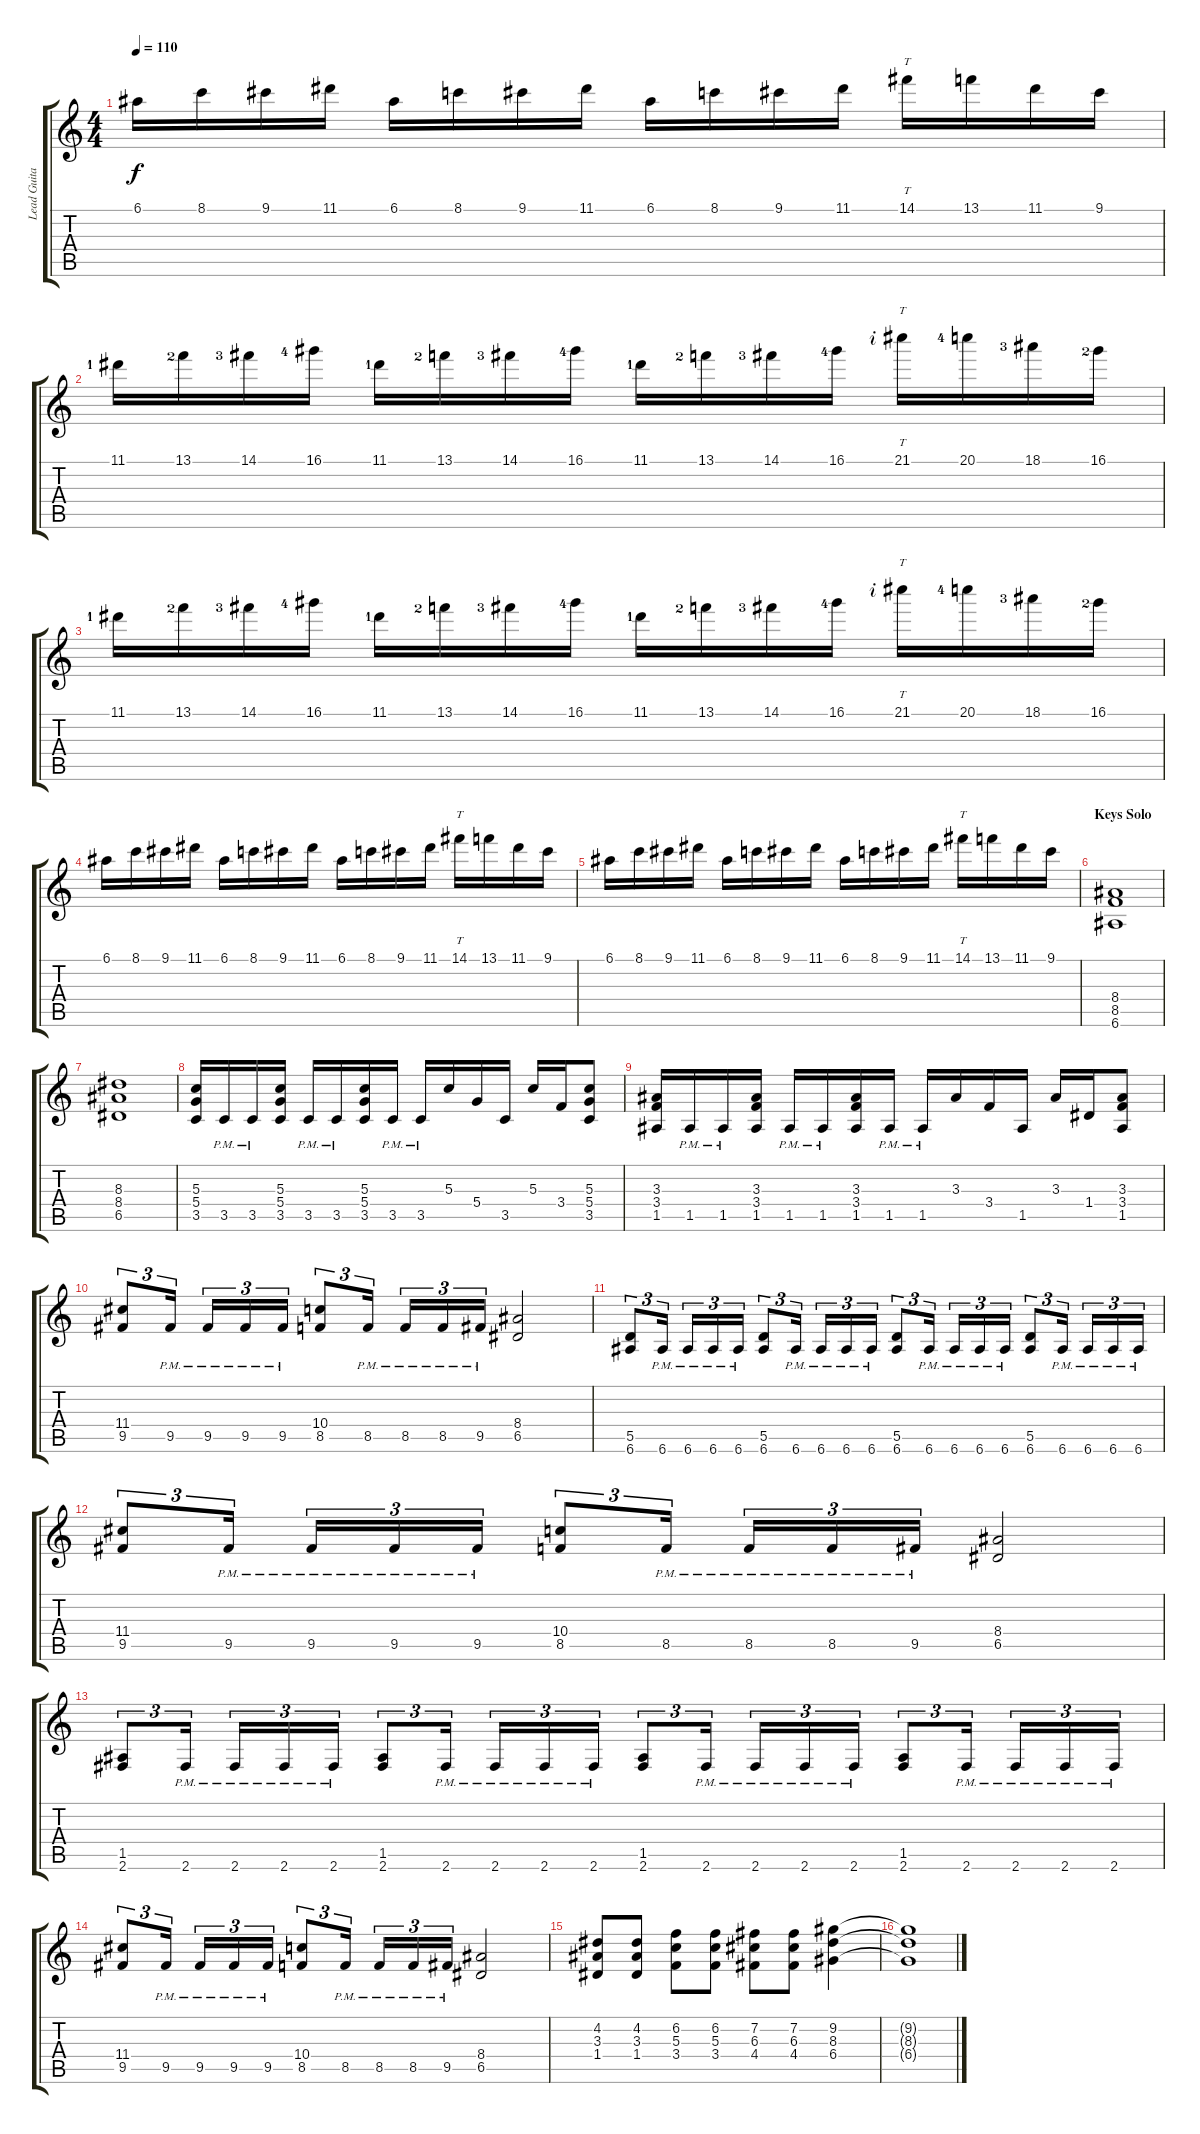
\track ("Lead Guitar" "Lead Guita") {instrument distortionguitar}
\staff {score tabs}
\tuning (E4 B3 G3 D3 A2 E2) {hide}
\ts (4 4)
\tempo 110
\clef g2
\ks c
6.1.16{dy f} 8.1.16 9.1.16 11.1.16 6.1.16 8.1.16 9.1.16 11.1.16 6.1.16 8.1.16 9.1.16 11.1.16 14.1.16{tt} 13.1.16 11.1.16 9.1.16 |
11.1{lf 2}.16 13.1{lf 3}.16 14.1{lf 4}.16 16.1{lf 5}.16 11.1{lf 2}.16 13.1{lf 3}.16 14.1{lf 4}.16 16.1{lf 5}.16 11.1{lf 2}.16 13.1{lf 3}.16 14.1{lf 4}.16 16.1{lf 5}.16 21.1{rf 2}.16{tt} 20.1{lf 5}.16 18.1{lf 4}.16 16.1{lf 3}.16 |
11.1{lf 2}.16 13.1{lf 3}.16 14.1{lf 4}.16 16.1{lf 5}.16 11.1{lf 2}.16 13.1{lf 3}.16 14.1{lf 4}.16 16.1{lf 5}.16 11.1{lf 2}.16 13.1{lf 3}.16 14.1{lf 4}.16 16.1{lf 5}.16 21.1{rf 2}.16{tt} 20.1{lf 5}.16 18.1{lf 4}.16 16.1{lf 3}.16 |
6.1.16 8.1.16 9.1.16 11.1.16 6.1.16 8.1.16 9.1.16 11.1.16 6.1.16 8.1.16 9.1.16 11.1.16 14.1.16{tt} 13.1.16 11.1.16 9.1.16 |
6.1.16 8.1.16 9.1.16 11.1.16 6.1.16 8.1.16 9.1.16 11.1.16 6.1.16 8.1.16 9.1.16 11.1.16 14.1.16{tt} 13.1.16 11.1.16 9.1.16 |
\section ("" "Keys Solo")
(8.4 8.5 6.6).1 |
(8.3 8.4 6.5).1 |
(5.3 5.4 3.5).16 3.5{pm}.16 3.5{pm}.16 (5.3 5.4 3.5).16 3.5{pm}.16 3.5{pm}.16 (5.3 5.4 3.5).16 3.5{pm}.16 3.5{pm}.16 5.3.16 5.4.16 3.5.16 5.3.16 3.4.16 (5.3 5.4 3.5).8 |
(3.3 3.4 1.5).16 1.5{pm}.16 1.5{pm}.16 (3.3 3.4 1.5).16 1.5{pm}.16 1.5{pm}.16 (3.3 3.4 1.5).16 1.5{pm}.16 1.5{pm}.16 3.3.16 3.4.16 1.5.16 3.3.16 1.4.16 (3.3 3.4 1.5).8 |
(11.4 9.5).8{tu (3 2)} 9.5{pm}.16{tu (3 2)} 9.5{pm}.16{tu (3 2)} 9.5{pm}.16{tu (3 2)} 9.5{pm}.16{tu (3 2)} (10.4 8.5).8{tu (3 2)} 8.5{pm}.16{tu (3 2)} 8.5{pm}.16{tu (3 2)} 8.5{pm}.16{tu (3 2)} 9.5{pm}.16{tu (3 2)} (8.4 6.5).2 |
(5.5 6.6).8{tu (3 2)} 6.6{pm}.16{tu (3 2)} 6.6{pm}.16{tu (3 2)} 6.6{pm}.16{tu (3 2)} 6.6{pm}.16{tu (3 2)} (5.5 6.6).8{tu (3 2)} 6.6{pm}.16{tu (3 2)} 6.6{pm}.16{tu (3 2)} 6.6{pm}.16{tu (3 2)} 6.6{pm}.16{tu (3 2)} (5.5 6.6).8{tu (3 2)} 6.6{pm}.16{tu (3 2)} 6.6{pm}.16{tu (3 2)} 6.6{pm}.16{tu (3 2)} 6.6{pm}.16{tu (3 2)} (5.5 6.6).8{tu (3 2)} 6.6{pm}.16{tu (3 2)} 6.6{pm}.16{tu (3 2)} 6.6{pm}.16{tu (3 2)} 6.6{pm}.16{tu (3 2)} |
(11.4 9.5).8{tu (3 2)} 9.5{pm}.16{tu (3 2)} 9.5{pm}.16{tu (3 2)} 9.5{pm}.16{tu (3 2)} 9.5{pm}.16{tu (3 2)} (10.4 8.5).8{tu (3 2)} 8.5{pm}.16{tu (3 2)} 8.5{pm}.16{tu (3 2)} 8.5{pm}.16{tu (3 2)} 9.5{pm}.16{tu (3 2)} (8.4 6.5).2 |
(1.5 2.6).8{tu (3 2)} 2.6{pm}.16{tu (3 2)} 2.6{pm}.16{tu (3 2)} 2.6{pm}.16{tu (3 2)} 2.6{pm}.16{tu (3 2)} (1.5 2.6).8{tu (3 2)} 2.6{pm}.16{tu (3 2)} 2.6{pm}.16{tu (3 2)} 2.6{pm}.16{tu (3 2)} 2.6{pm}.16{tu (3 2)} (1.5 2.6).8{tu (3 2)} 2.6{pm}.16{tu (3 2)} 2.6{pm}.16{tu (3 2)} 2.6{pm}.16{tu (3 2)} 2.6{pm}.16{tu (3 2)} (1.5 2.6).8{tu (3 2)} 2.6{pm}.16{tu (3 2)} 2.6{pm}.16{tu (3 2)} 2.6{pm}.16{tu (3 2)} 2.6{pm}.16{tu (3 2)} |
(11.4 9.5).8{tu (3 2)} 9.5{pm}.16{tu (3 2)} 9.5{pm}.16{tu (3 2)} 9.5{pm}.16{tu (3 2)} 9.5{pm}.16{tu (3 2)} (10.4 8.5).8{tu (3 2)} 8.5{pm}.16{tu (3 2)} 8.5{pm}.16{tu (3 2)} 8.5{pm}.16{tu (3 2)} 9.5{pm}.16{tu (3 2)} (8.4 6.5).2 |
(4.2 3.3 1.4).8 (4.2 3.3 1.4).8 (6.2 5.3 3.4).8 (6.2 5.3 3.4).8 (7.2 6.3 4.4).8 (7.2 6.3 4.4).8 (9.2 8.3 6.4).4 |
(9.2{t} 8.3{t} 6.4{t}).1
